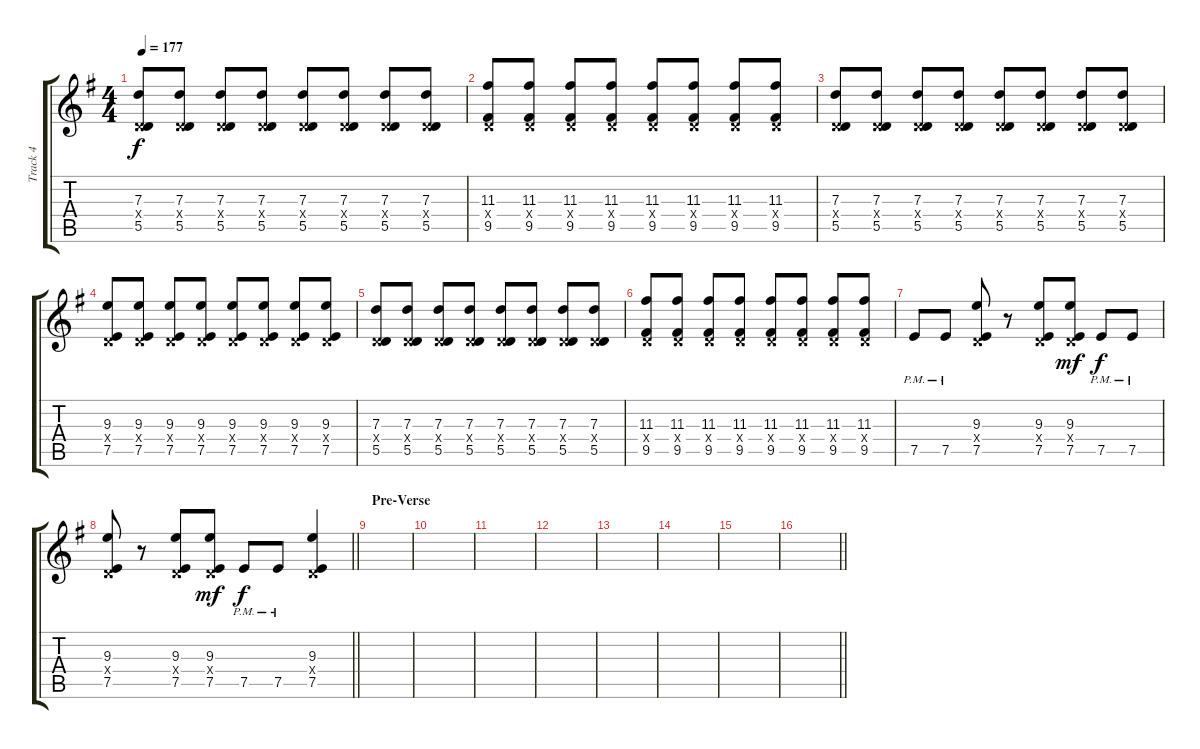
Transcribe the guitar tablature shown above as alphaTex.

\track ("Track 4" "Track 4") {instrument distortionguitar}
\staff {score tabs}
\tuning (E4 B3 G3 D3 A2 D2) {hide}
\ts (4 4)
\tempo 177
\clef g2
\ks g
(7.3 0.4{x} 5.5).8{dy f} (7.3 0.4{x} 5.5).8 (7.3 0.4{x} 5.5).8 (7.3 0.4{x} 5.5).8 (7.3 0.4{x} 5.5).8 (7.3 0.4{x} 5.5).8 (7.3 0.4{x} 5.5).8 (7.3 0.4{x} 5.5).8 |
(11.3 0.4{x} 9.5).8 (11.3 0.4{x} 9.5).8 (11.3 0.4{x} 9.5).8 (11.3 0.4{x} 9.5).8 (11.3 0.4{x} 9.5).8 (11.3 0.4{x} 9.5).8 (11.3 0.4{x} 9.5).8 (11.3 0.4{x} 9.5).8 |
(7.3 0.4{x} 5.5).8 (7.3 0.4{x} 5.5).8 (7.3 0.4{x} 5.5).8 (7.3 0.4{x} 5.5).8 (7.3 0.4{x} 5.5).8 (7.3 0.4{x} 5.5).8 (7.3 0.4{x} 5.5).8 (7.3 0.4{x} 5.5).8 |
(9.3 0.4{x} 7.5).8 (9.3 0.4{x} 7.5).8 (9.3 0.4{x} 7.5).8 (9.3 0.4{x} 7.5).8 (9.3 0.4{x} 7.5).8 (9.3 0.4{x} 7.5).8 (9.3 0.4{x} 7.5).8 (9.3 0.4{x} 7.5).8 |
(7.3 0.4{x} 5.5).8 (7.3 0.4{x} 5.5).8 (7.3 0.4{x} 5.5).8 (7.3 0.4{x} 5.5).8 (7.3 0.4{x} 5.5).8 (7.3 0.4{x} 5.5).8 (7.3 0.4{x} 5.5).8 (7.3 0.4{x} 5.5).8 |
(11.3 0.4{x} 9.5).8 (11.3 0.4{x} 9.5).8 (11.3 0.4{x} 9.5).8 (11.3 0.4{x} 9.5).8 (11.3 0.4{x} 9.5).8 (11.3 0.4{x} 9.5).8 (11.3 0.4{x} 9.5).8 (11.3 0.4{x} 9.5).8 |
7.5{pm}.8 7.5{pm}.8 (9.3 0.4{x} 7.5).8 r.8 (9.3 0.4{x} 7.5).8 (9.3 0.4{x} 7.5).8{dy mf} 7.5{pm}.8{dy f} 7.5{pm}.8 |
\barLineRight lightlight
(9.3 0.4{x} 7.5).8 r.8 (9.3 0.4{x} 7.5).8 (9.3 0.4{x} 7.5).8{dy mf} 7.5{pm}.8{dy f} 7.5{pm}.8 (9.3 0.4{x} 7.5).4 |
\section ("" "Pre-Verse")
|
|
|
|
|
|
|
\barLineRight lightlight
